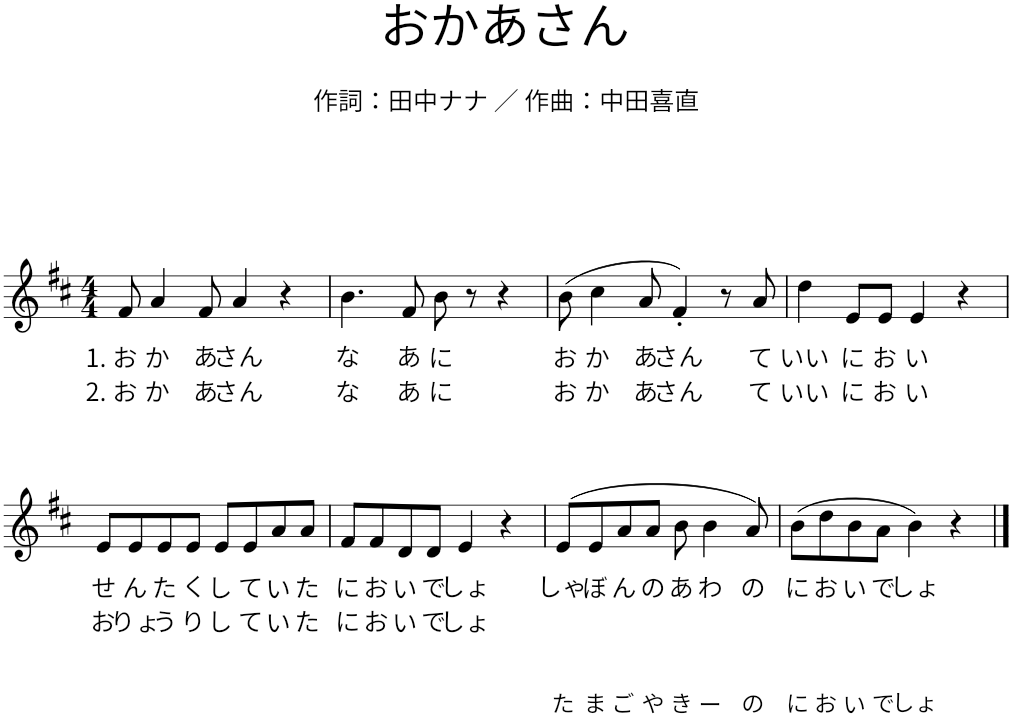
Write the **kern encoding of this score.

**kern	**text	**text
*part1	*part1	*part1
*staff1	*staff1	*staff1
*I"Piano	*	*
*I'Pno.	*	*
*clefG2	*	*
*k[f#c#]	*	*
*M4/4	*	*
=1	=1	=1
!	!LO:LY:b	!LO:LY:b
8f#/	1. お	2. お
!	!LO:LY:b	!LO:LY:b
4a/	か	か
!	!LO:LY:b	!LO:LY:b
8f#/	あ	あ
!	!LO:LY:b	!LO:LY:b
4a/	さん	さん
4r	.	.
=2	=2	=2
!	!LO:LY:b	!LO:LY:b
4.b\	な	な
!	!LO:LY:b	!LO:LY:b
8f#/	あ	あ
!	!LO:LY:b	!LO:LY:b
8b\	に	に
8r	.	.
4r	.	.
=3	=3	=3
!	!LO:LY:b	!LO:LY:b
(8b\	お	お
!	!LO:LY:b	!LO:LY:b
4cc#\	か	か
!	!LO:LY:b	!LO:LY:b
8a/	あ	あ
!	!LO:LY:b	!LO:LY:b
4f#'/)	さん	さん
8r	.	.
!	!LO:LY:b	!LO:LY:b
8a/	て	て
=4	=4	=4
!	!LO:LY:b	!LO:LY:b
4dd\	いい	いい
!	!LO:LY:b	!LO:LY:b
8e/L	に	に
!	!LO:LY:b	!LO:LY:b
8e/J	お	お
!	!LO:LY:b	!LO:LY:b
4e/	い	い
4r	.	.
!!LO:LB:g=z
=5	=5	=5
!	!LO:LY:b	!LO:LY:b
8e/L	せ	お
!	!LO:LY:b	!LO:LY:b
8e/	ん	りょ
!	!LO:LY:b	!LO:LY:b
8e/	た	う
!	!LO:LY:b	!LO:LY:b
8e/J	く	り
!	!LO:LY:b	!LO:LY:b
8e/L	し	し
!	!LO:LY:b	!LO:LY:b
8e/	て	て
!	!LO:LY:b	!LO:LY:b
8a/	い	い
!	!LO:LY:b	!LO:LY:b
8a/J	た	た
=6	=6	=6
!	!LO:LY:b	!LO:LY:b
8f#/L	に	に
!	!LO:LY:b	!LO:LY:b
8f#/	お	お
!	!LO:LY:b	!LO:LY:b
8d/	い	い
!	!LO:LY:b	!LO:LY:b
8d/J	で	で
!	!LO:LY:b	!LO:LY:b
4e/	しょ	しょ
4r	.	.
=7	=7	=7
!	!LO:LY:b	!LO:LY:b
(>8e/L	しゃ	た
!	!LO:LY:b	!LO:LY:b
8e/	ぼ	ま
!	!LO:LY:b	!LO:LY:b
8a/	ん	ご
!	!LO:LY:b	!LO:LY:b
8a/J	の	や
!	!LO:LY:b	!LO:LY:b
8b\	あ	き
!	!LO:LY:b	!LO:LY:b
4b\	わ	ー
!	!LO:LY:b	!LO:LY:b
8a/)	の	の
=8	=8	=8
!	!LO:LY:b	!LO:LY:b
(8b\L	に	に
!	!LO:LY:b	!LO:LY:b
8dd\	お	お
!	!LO:LY:b	!LO:LY:b
8b\	い	い
!	!LO:LY:b	!LO:LY:b
8a\J	で	で
!	!LO:LY:b	!LO:LY:b
4b\)	しょ	しょ
4r	.	.
==	==	==
*-	*-	*-
